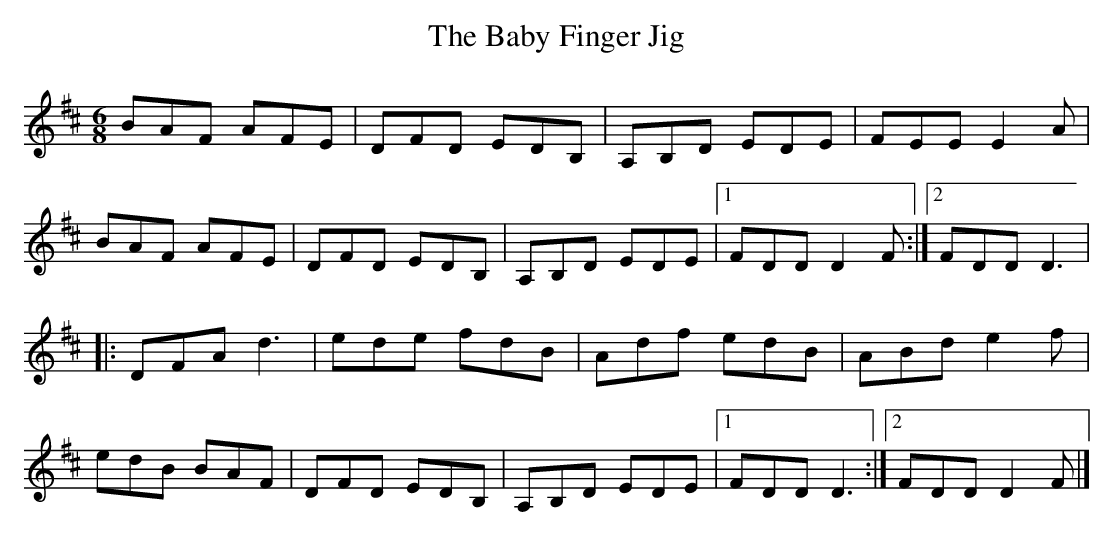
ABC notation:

X:1
T:Baby Finger Jig, The
M:6/8
L:1/8
K:D
BAF AFE|DFD EDB,|A,B,D EDE|FEE E2A|!
BAF AFE|DFD EDB,|A,B,D EDE|1FDD D2F:|2FDD D3|!
|:DFA d3|ede fdB|Adf edB|ABd e2f|!
edB BAF|DFD EDB,|A,B,D EDE|1FDD D3:|2FDD D2F|]!
